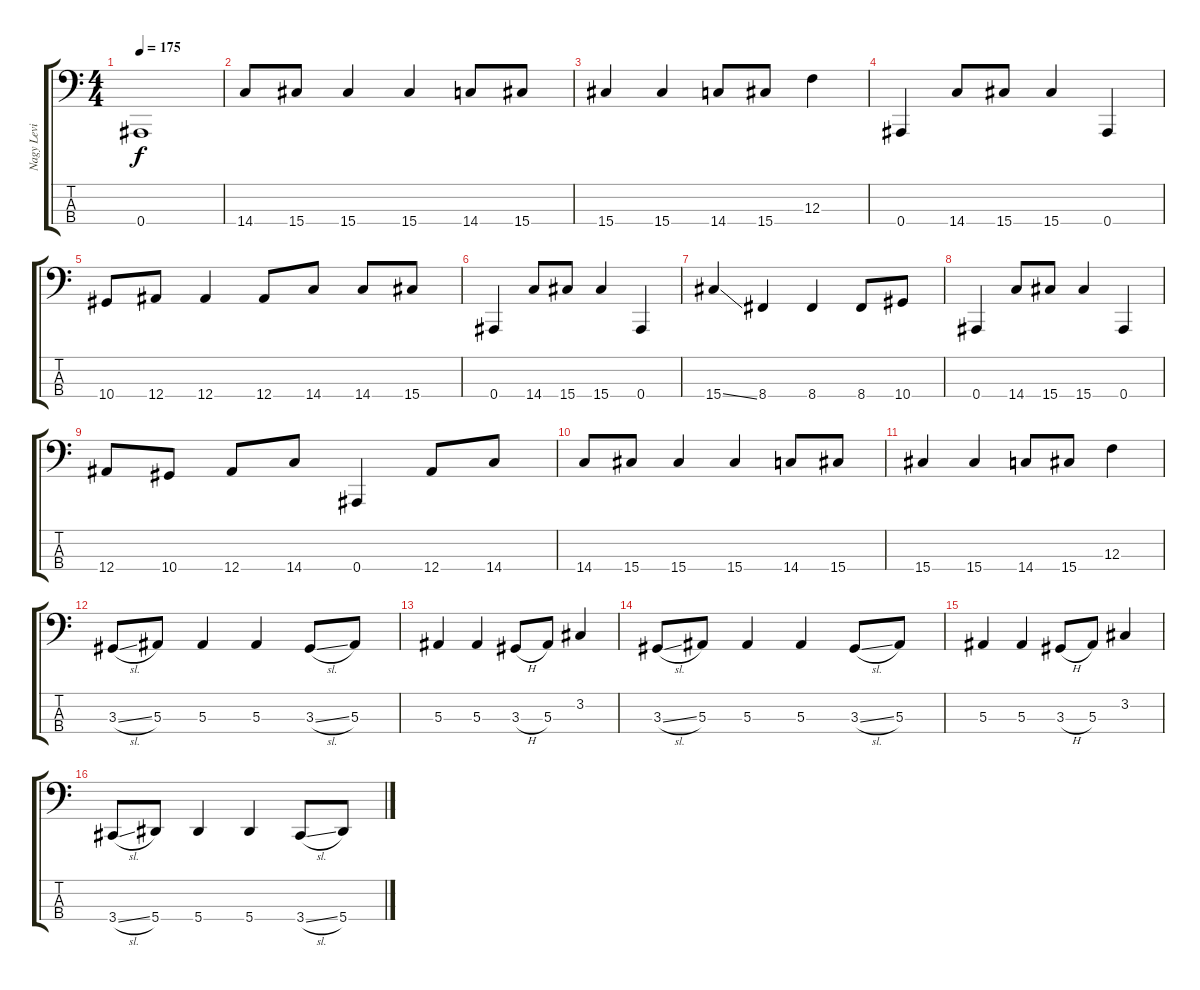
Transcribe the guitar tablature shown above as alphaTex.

\track ("Nagy Levi" "Nagy Levi") {instrument electricbassfinger}
\staff {score tabs}
\tuning (Eb2 Bb1 F1 Bb0) {hide}
\ts (4 4)
\tempo 175
\clef f4
\ks c
0.4.1{dy f} |
14.4.8 15.4.8 15.4.4 15.4.4 14.4.8 15.4.8 |
15.4.4 15.4.4 14.4.8 15.4.8 12.3.4 |
0.4.4 14.4.8 15.4.8 15.4.4 0.4.4 |
10.4.8 12.4.8 12.4.4 12.4.8 14.4.8 14.4.8 15.4.8 |
0.4.4 14.4.8 15.4.8 15.4.4 0.4.4 |
15.4{ss}.4 8.4.4 8.4.4 8.4.8 10.4.8 |
0.4.4 14.4.8 15.4.8 15.4.4 0.4.4 |
12.4.8 10.4.8 12.4.8 14.4.8 0.4.4 12.4.8 14.4.8 |
14.4.8 15.4.8 15.4.4 15.4.4 14.4.8 15.4.8 |
15.4.4 15.4.4 14.4.8 15.4.8 12.3.4 |
3.3{sl}.8 5.3.8 5.3.4 5.3.4 3.3{sl}.8 5.3.8 |
5.3.4 5.3.4 3.3{h}.8 5.3.8 3.2.4 |
3.3{sl}.8 5.3.8 5.3.4 5.3.4 3.3{sl}.8 5.3.8 |
5.3.4 5.3.4 3.3{h}.8 5.3.8 3.2.4 |
3.4{sl}.8 5.4.8 5.4.4 5.4.4 3.4{sl}.8 5.4.8
